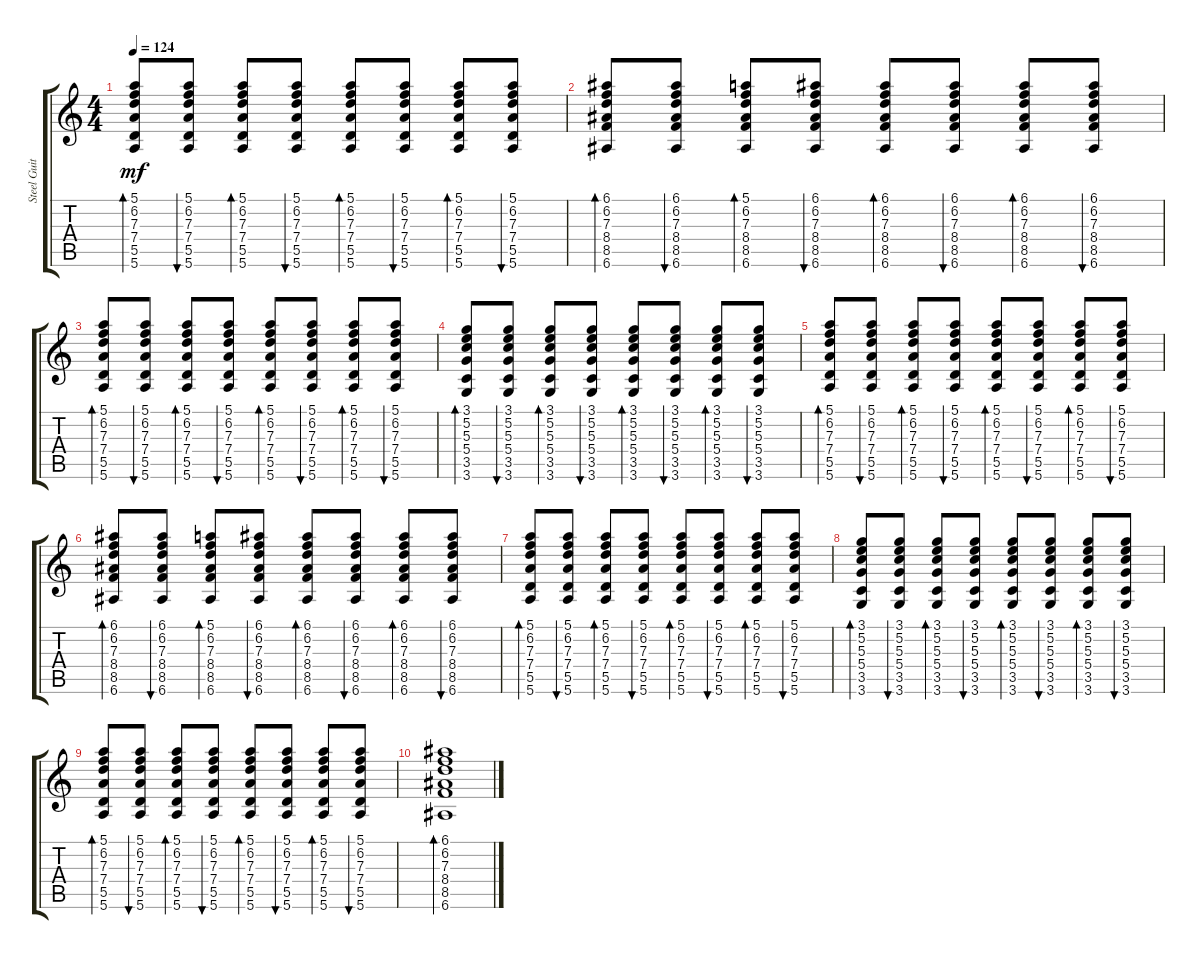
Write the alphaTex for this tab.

\track ("Steel Guitar" "Steel Guit") {instrument acousticguitarsteel}
\staff {score tabs}
\tuning (E4 B3 G3 D3 A2 E2) {hide}
\ts (4 4)
\tempo 124
\clef g2
\ks c
(5.1 6.2 7.3 7.4 5.5 5.6).8{bd 30 dy mf} (5.1 6.2 7.3 7.4 5.5 5.6).8{bu 30} (5.1 6.2 7.3 7.4 5.5 5.6).8{bd 30} (5.1 6.2 7.3 7.4 5.5 5.6).8{bu 30} (5.1 6.2 7.3 7.4 5.5 5.6).8{bd 30} (5.1 6.2 7.3 7.4 5.5 5.6).8{bu 30} (5.1 6.2 7.3 7.4 5.5 5.6).8{bd 30} (5.1 6.2 7.3 7.4 5.5 5.6).8{bu 30} |
(6.1 6.2 7.3 8.4 8.5 6.6).8{bd 30} (6.1 6.2 7.3 8.4 8.5 6.6).8{bu 30} (5.1 6.2 7.3 8.4 8.5 6.6).8{bd 30} (6.1 6.2 7.3 8.4 8.5 6.6).8{bu 30} (6.1 6.2 7.3 8.4 8.5 6.6).8{bd 30} (6.1 6.2 7.3 8.4 8.5 6.6).8{bu 30} (6.1 6.2 7.3 8.4 8.5 6.6).8{bd 30} (6.1 6.2 7.3 8.4 8.5 6.6).8{bu 30} |
(5.1 6.2 7.3 7.4 5.5 5.6).8{bd 30} (5.1 6.2 7.3 7.4 5.5 5.6).8{bu 30} (5.1 6.2 7.3 7.4 5.5 5.6).8{bd 30} (5.1 6.2 7.3 7.4 5.5 5.6).8{bu 30} (5.1 6.2 7.3 7.4 5.5 5.6).8{bd 30} (5.1 6.2 7.3 7.4 5.5 5.6).8{bu 30} (5.1 6.2 7.3 7.4 5.5 5.6).8{bd 30} (5.1 6.2 7.3 7.4 5.5 5.6).8{bu 30} |
(3.1 5.2 5.3 5.4 3.5 3.6).8{bd 30} (3.1 5.2 5.3 5.4 3.5 3.6).8{bu 30} (3.1 5.2 5.3 5.4 3.5 3.6).8{bd 30} (3.1 5.2 5.3 5.4 3.5 3.6).8{bu 30} (3.1 5.2 5.3 5.4 3.5 3.6).8{bd 30} (3.1 5.2 5.3 5.4 3.5 3.6).8{bu 30} (3.1 5.2 5.3 5.4 3.5 3.6).8{bd 30} (3.1 5.2 5.3 5.4 3.5 3.6).8{bu 30} |
(5.1 6.2 7.3 7.4 5.5 5.6).8{bd 30} (5.1 6.2 7.3 7.4 5.5 5.6).8{bu 30} (5.1 6.2 7.3 7.4 5.5 5.6).8{bd 30} (5.1 6.2 7.3 7.4 5.5 5.6).8{bu 30} (5.1 6.2 7.3 7.4 5.5 5.6).8{bd 30} (5.1 6.2 7.3 7.4 5.5 5.6).8{bu 30} (5.1 6.2 7.3 7.4 5.5 5.6).8{bd 30} (5.1 6.2 7.3 7.4 5.5 5.6).8{bu 30} |
(6.1 6.2 7.3 8.4 8.5 6.6).8{bd 30} (6.1 6.2 7.3 8.4 8.5 6.6).8{bu 30} (5.1 6.2 7.3 8.4 8.5 6.6).8{bd 30} (6.1 6.2 7.3 8.4 8.5 6.6).8{bu 30} (6.1 6.2 7.3 8.4 8.5 6.6).8{bd 30} (6.1 6.2 7.3 8.4 8.5 6.6).8{bu 30} (6.1 6.2 7.3 8.4 8.5 6.6).8{bd 30} (6.1 6.2 7.3 8.4 8.5 6.6).8{bu 30} |
(5.1 6.2 7.3 7.4 5.5 5.6).8{bd 30} (5.1 6.2 7.3 7.4 5.5 5.6).8{bu 30} (5.1 6.2 7.3 7.4 5.5 5.6).8{bd 30} (5.1 6.2 7.3 7.4 5.5 5.6).8{bu 30} (5.1 6.2 7.3 7.4 5.5 5.6).8{bd 30} (5.1 6.2 7.3 7.4 5.5 5.6).8{bu 30} (5.1 6.2 7.3 7.4 5.5 5.6).8{bd 30} (5.1 6.2 7.3 7.4 5.5 5.6).8{bu 30} |
(3.1 5.2 5.3 5.4 3.5 3.6).8{bd 30} (3.1 5.2 5.3 5.4 3.5 3.6).8{bu 30} (3.1 5.2 5.3 5.4 3.5 3.6).8{bd 30} (3.1 5.2 5.3 5.4 3.5 3.6).8{bu 30} (3.1 5.2 5.3 5.4 3.5 3.6).8{bd 30} (3.1 5.2 5.3 5.4 3.5 3.6).8{bu 30} (3.1 5.2 5.3 5.4 3.5 3.6).8{bd 30} (3.1 5.2 5.3 5.4 3.5 3.6).8{bu 30} |
(5.1 6.2 7.3 7.4 5.5 5.6).8{bd 30} (5.1 6.2 7.3 7.4 5.5 5.6).8{bu 30} (5.1 6.2 7.3 7.4 5.5 5.6).8{bd 30} (5.1 6.2 7.3 7.4 5.5 5.6).8{bu 30} (5.1 6.2 7.3 7.4 5.5 5.6).8{bd 30} (5.1 6.2 7.3 7.4 5.5 5.6).8{bu 30} (5.1 6.2 7.3 7.4 5.5 5.6).8{bd 30} (5.1 6.2 7.3 7.4 5.5 5.6).8{bu 30} |
(6.1 6.2 7.3 8.4 8.5 6.6).1{bd 30}
